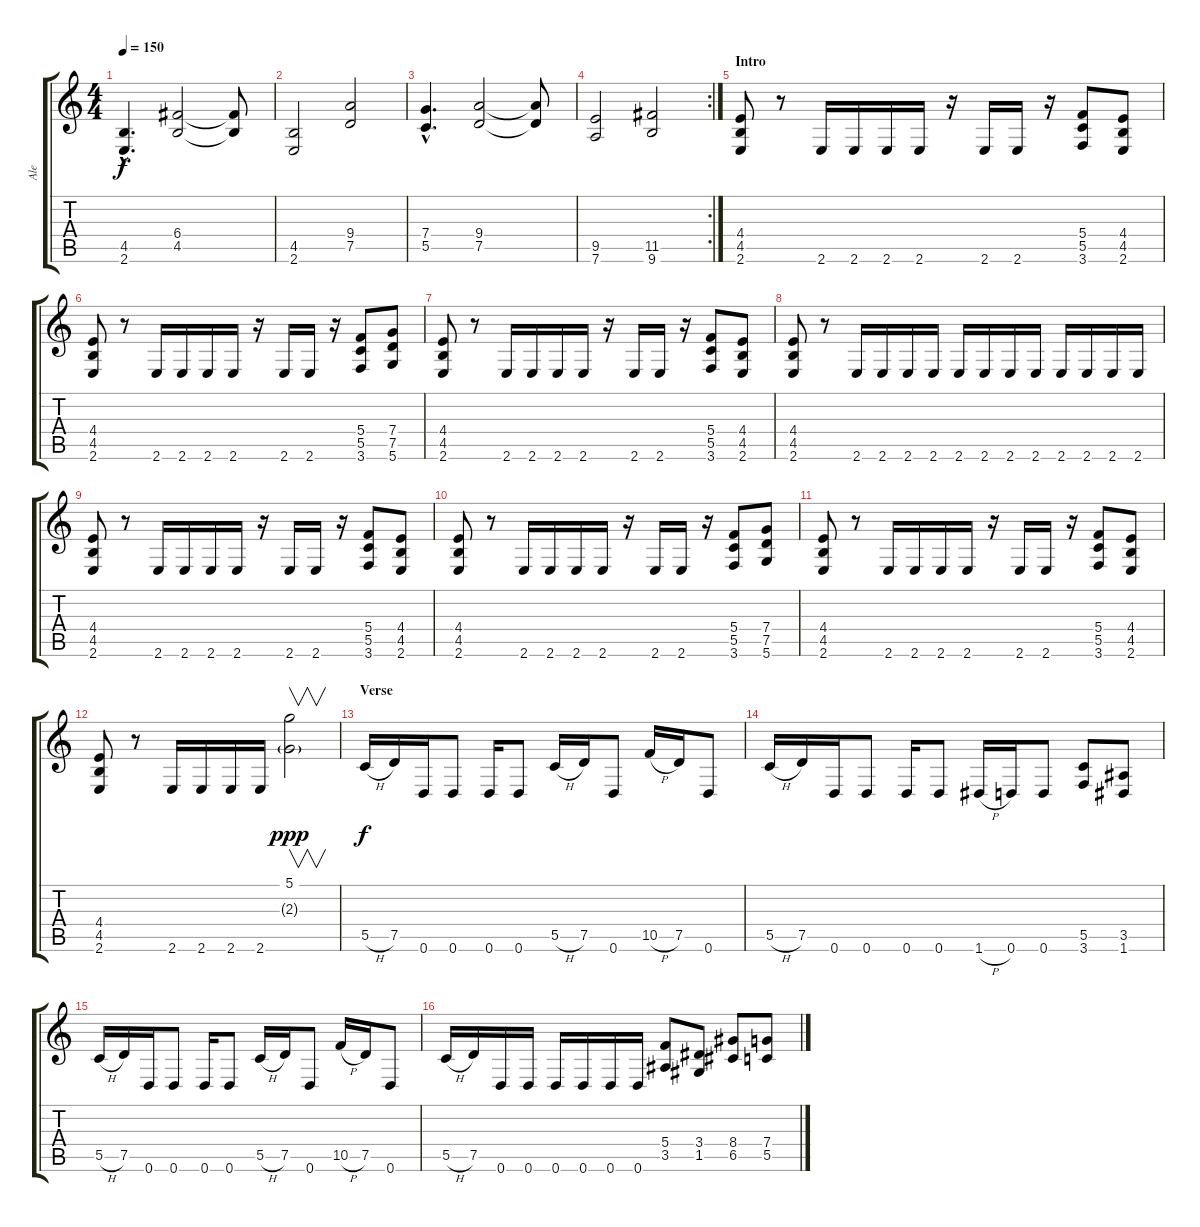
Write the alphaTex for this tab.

\track ("Ale" "Ale") {instrument distortionguitar}
\staff {score tabs}
\tuning (D4 A3 F3 C3 G2 D2) {hide}
\ts (4 4)
\tempo 150
\clef g2
\ks c
(4.5{hac} 2.6{hac}).4{d dy f} (6.4 4.5).2 (6.4{t} 4.5{t}).8 |
(4.5 2.6).2 (9.4 7.5).2 |
(7.4{hac} 5.5{hac}).4{d} (9.4 7.5).2 (9.4{t} 7.5{t}).8 |
\rc 2
(9.5 7.6).2 (11.5 9.6).2 |
\section ("" "Intro")
(4.4 4.5 2.6).8 r.8 2.6.16 2.6.16 2.6.16 2.6.16 r.16 2.6.16 2.6.16 r.16 (5.4 5.5 3.6).8 (4.4 4.5 2.6).8 |
(4.4 4.5 2.6).8 r.8 2.6.16 2.6.16 2.6.16 2.6.16 r.16 2.6.16 2.6.16 r.16 (5.4 5.5 3.6).8 (7.4 7.5 5.6).8 |
(4.4 4.5 2.6).8 r.8 2.6.16 2.6.16 2.6.16 2.6.16 r.16 2.6.16 2.6.16 r.16 (5.4 5.5 3.6).8 (4.4 4.5 2.6).8 |
(4.4 4.5 2.6).8 r.8 2.6.16 2.6.16 2.6.16 2.6.16 2.6.16 2.6.16 2.6.16 2.6.16 2.6.16 2.6.16 2.6.16 2.6.16 |
(4.4 4.5 2.6).8 r.8 2.6.16 2.6.16 2.6.16 2.6.16 r.16 2.6.16 2.6.16 r.16 (5.4 5.5 3.6).8 (4.4 4.5 2.6).8 |
(4.4 4.5 2.6).8 r.8 2.6.16 2.6.16 2.6.16 2.6.16 r.16 2.6.16 2.6.16 r.16 (5.4 5.5 3.6).8 (7.4 7.5 5.6).8 |
(4.4 4.5 2.6).8 r.8 2.6.16 2.6.16 2.6.16 2.6.16 r.16 2.6.16 2.6.16 r.16 (5.4 5.5 3.6).8 (4.4 4.5 2.6).8 |
(4.4 4.5 2.6).8 r.8 2.6.16 2.6.16 2.6.16 2.6.16 (5.1 2.3{g}).2{v dy ppp instrument guitarharmonics} |
\section ("" "Verse")
5.5{h}.16{dy f instrument distortionguitar} 7.5.16 0.6.16 0.6.8 0.6.16 0.6.8 5.5{h}.16 7.5.16 0.6.8 10.5{h}.16 7.5.16 0.6.8 |
5.5{h}.16 7.5.16 0.6.16 0.6.8 0.6.16 0.6.8 1.6{h}.16 0.6.16 0.6.8 (5.5 3.6).8 (3.5 1.6).8 |
5.5{h}.16 7.5.16 0.6.16 0.6.8 0.6.16 0.6.8 5.5{h}.16 7.5.16 0.6.8 10.5{h}.16 7.5.16 0.6.8 |
5.5{h}.16 7.5.16 0.6.16 0.6.16 0.6.16 0.6.16 0.6.16 0.6.16 (5.4 3.5).8 (3.4 1.5).8 (8.4 6.5).8 (7.4 5.5).8
